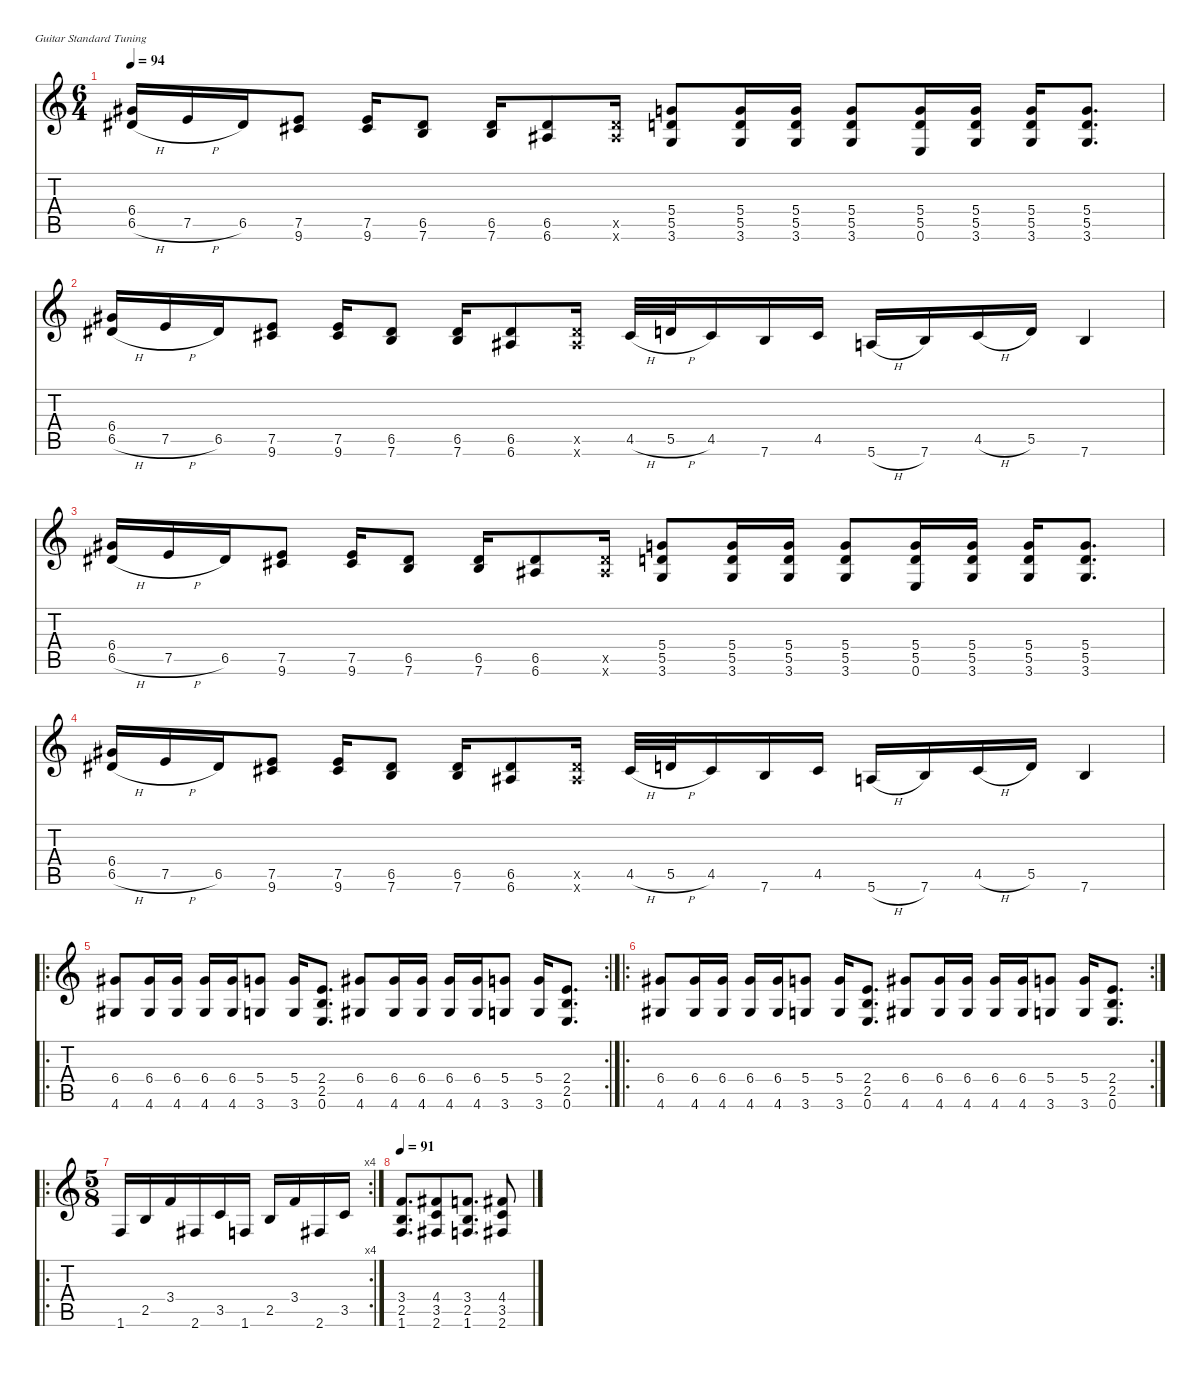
\defaultSystemsLayout 4
\hideDynamics
\bracketExtendMode nobrackets
\multiBarRest
\singleTrackTrackNamePolicy hidden
\multiTrackTrackNamePolicy hidden
\firstSystemTrackNameMode fullname
\firstSystemTrackNameOrientation horizontal
\otherSystemsTrackNameOrientation horizontal
\track ("Guitar 1" "gtr1") {instrument acousticguitarsteel}
\staff {score tabs}
\tuning (E4 B3 G3 D3 A2 E2)
\ts (6 4)
\tempo 94
\clef g2
\ks c
(6.4{acc #} 6.5{h acc #}).16{dy ff beam Up} 7.5{h}.16{beam Up} 6.5{acc #}.16{beam Up} (7.5 9.6{acc #}).8{beam Up} (7.5 9.6{acc #}).16{beam Up} (6.5{acc #} 7.6).8{beam Up} (6.5{acc #} 7.6).16{beam Up} (6.5{acc #} 6.6{acc #}).8{beam Up} (6.5{x acc #} 6.6{x acc #}).16{beam Up} (5.4 5.5 3.6).8{dy f beam Up} (5.4 5.5 3.6).16{beam Up} (5.4 5.5 3.6).16{beam Up} (5.4 5.5 3.6).8{beam Up} (5.4 5.5 0.6).16{beam Up} (5.4 5.5 3.6).16{beam Up} (5.4 5.5 3.6).16{beam Up} (5.4 5.5 3.6).8{d beam Up} |
(6.4{acc #} 6.5{h acc #}).16{dy ff beam Up} 7.5{h}.16{beam Up} 6.5{acc #}.16{beam Up} (7.5 9.6{acc #}).8{beam Up} (7.5 9.6{acc #}).16{beam Up} (6.5{acc #} 7.6).8{beam Up} (6.5{acc #} 7.6).16{beam Up} (6.5{acc #} 6.6{acc #}).8{beam Up} (6.5{x acc #} 6.6{x acc #}).16{dy f beam Up} 4.5{h acc #}.32{dy ff beam Up} 5.5{h}.32{beam Up} 4.5{acc #}.16{beam Up} 7.6.16{beam Up} 4.5{acc #}.16{beam Up} 5.6{h}.16{beam Up} 7.6.16{beam Up} 4.5{h acc #}.16{beam Up} 5.5.16{beam Up} 7.6.4{beam Up} |
(6.4{acc #} 6.5{h acc #}).16{beam Up} 7.5{h}.16{beam Up} 6.5{acc #}.16{beam Up} (7.5 9.6{acc #}).8{beam Up} (7.5 9.6{acc #}).16{beam Up} (6.5{acc #} 7.6).8{beam Up} (6.5{acc #} 7.6).16{beam Up} (6.5{acc #} 6.6{acc #}).8{beam Up} (6.5{x acc #} 6.6{x acc #}).16{beam Up} (5.4 5.5 3.6).8{dy f beam Up} (5.4 5.5 3.6).16{beam Up} (5.4 5.5 3.6).16{beam Up} (5.4 5.5 3.6).8{beam Up} (5.4 5.5 0.6).16{beam Up} (5.4 5.5 3.6).16{beam Up} (5.4 5.5 3.6).16{beam Up} (5.4 5.5 3.6).8{d beam Up} |
(6.4{acc #} 6.5{h acc #}).16{dy ff beam Up} 7.5{h}.16{beam Up} 6.5{acc #}.16{beam Up} (7.5 9.6{acc #}).8{beam Up} (7.5 9.6{acc #}).16{beam Up} (6.5{acc #} 7.6).8{beam Up} (6.5{acc #} 7.6).16{beam Up} (6.5{acc #} 6.6{acc #}).8{beam Up} (6.5{x acc #} 6.6{x acc #}).16{dy f beam Up} 4.5{h acc #}.32{dy ff beam Up} 5.5{h}.32{beam Up} 4.5{acc #}.16{beam Up} 7.6.16{beam Up} 4.5{acc #}.16{beam Up} 5.6{h}.16{beam Up} 7.6.16{beam Up} 4.5{h acc #}.16{beam Up} 5.5.16{beam Up} 7.6.4{beam Up} |
\ro
\rc 2
(6.4{acc #} 4.6{acc #}).8{dy f beam Up} (6.4{acc #} 4.6{acc #}).16{beam Up} (6.4{acc #} 4.6{acc #}).16{beam Up} (6.4{acc #} 4.6{acc #}).16{beam Up} (6.4{acc #} 4.6{acc #}).16{beam Up} (5.4 3.6).8{beam Up} (5.4 3.6).16{beam Up} (2.4 2.5 0.6).8{d beam Up} (6.4{acc #} 4.6{acc #}).8{beam Up} (6.4{acc #} 4.6{acc #}).16{beam Up} (6.4{acc #} 4.6{acc #}).16{beam Up} (6.4{acc #} 4.6{acc #}).16{beam Up} (6.4{acc #} 4.6{acc #}).16{beam Up} (5.4 3.6).8{beam Up} (5.4 3.6).16{beam Up} (2.4 2.5 0.6).8{d beam Up} |
\ro
\rc 2
(6.4{acc #} 4.6{acc #}).8{beam Up} (6.4{acc #} 4.6{acc #}).16{beam Up} (6.4{acc #} 4.6{acc #}).16{beam Up} (6.4{acc #} 4.6{acc #}).16{beam Up} (6.4{acc #} 4.6{acc #}).16{beam Up} (5.4 3.6).8{beam Up} (5.4 3.6).16{beam Up} (2.4 2.5 0.6).8{d beam Up} (6.4{acc #} 4.6{acc #}).8{beam Up} (6.4{acc #} 4.6{acc #}).16{beam Up} (6.4{acc #} 4.6{acc #}).16{beam Up} (6.4{acc #} 4.6{acc #}).16{beam Up} (6.4{acc #} 4.6{acc #}).16{beam Up} (5.4 3.6).8{beam Up} (5.4 3.6).16{beam Up} (2.4 2.5 0.6).8{d beam Up} |
\ro
\rc 4
\ts (5 8)
\beaming (8 3 2)
1.6.16{beam Up} 2.5.16{beam Up} 3.4.16{beam Up} 2.6{acc #}.16{beam Up} 3.5.16{beam Up} 1.6.16{beam Up} 2.5.16{beam Up} 3.4.16{beam Up} 2.6{acc #}.16{beam Up} 3.5.16{beam Up} |
\tempo 91
(3.4 2.5 1.6).8{d beam Up} (4.4{acc #} 3.5 2.6{acc #}).8{beam Up} (3.4 2.5 1.6).8{d beam Up} (4.4{acc #} 3.5 2.6{acc #}).8{beam Up}
